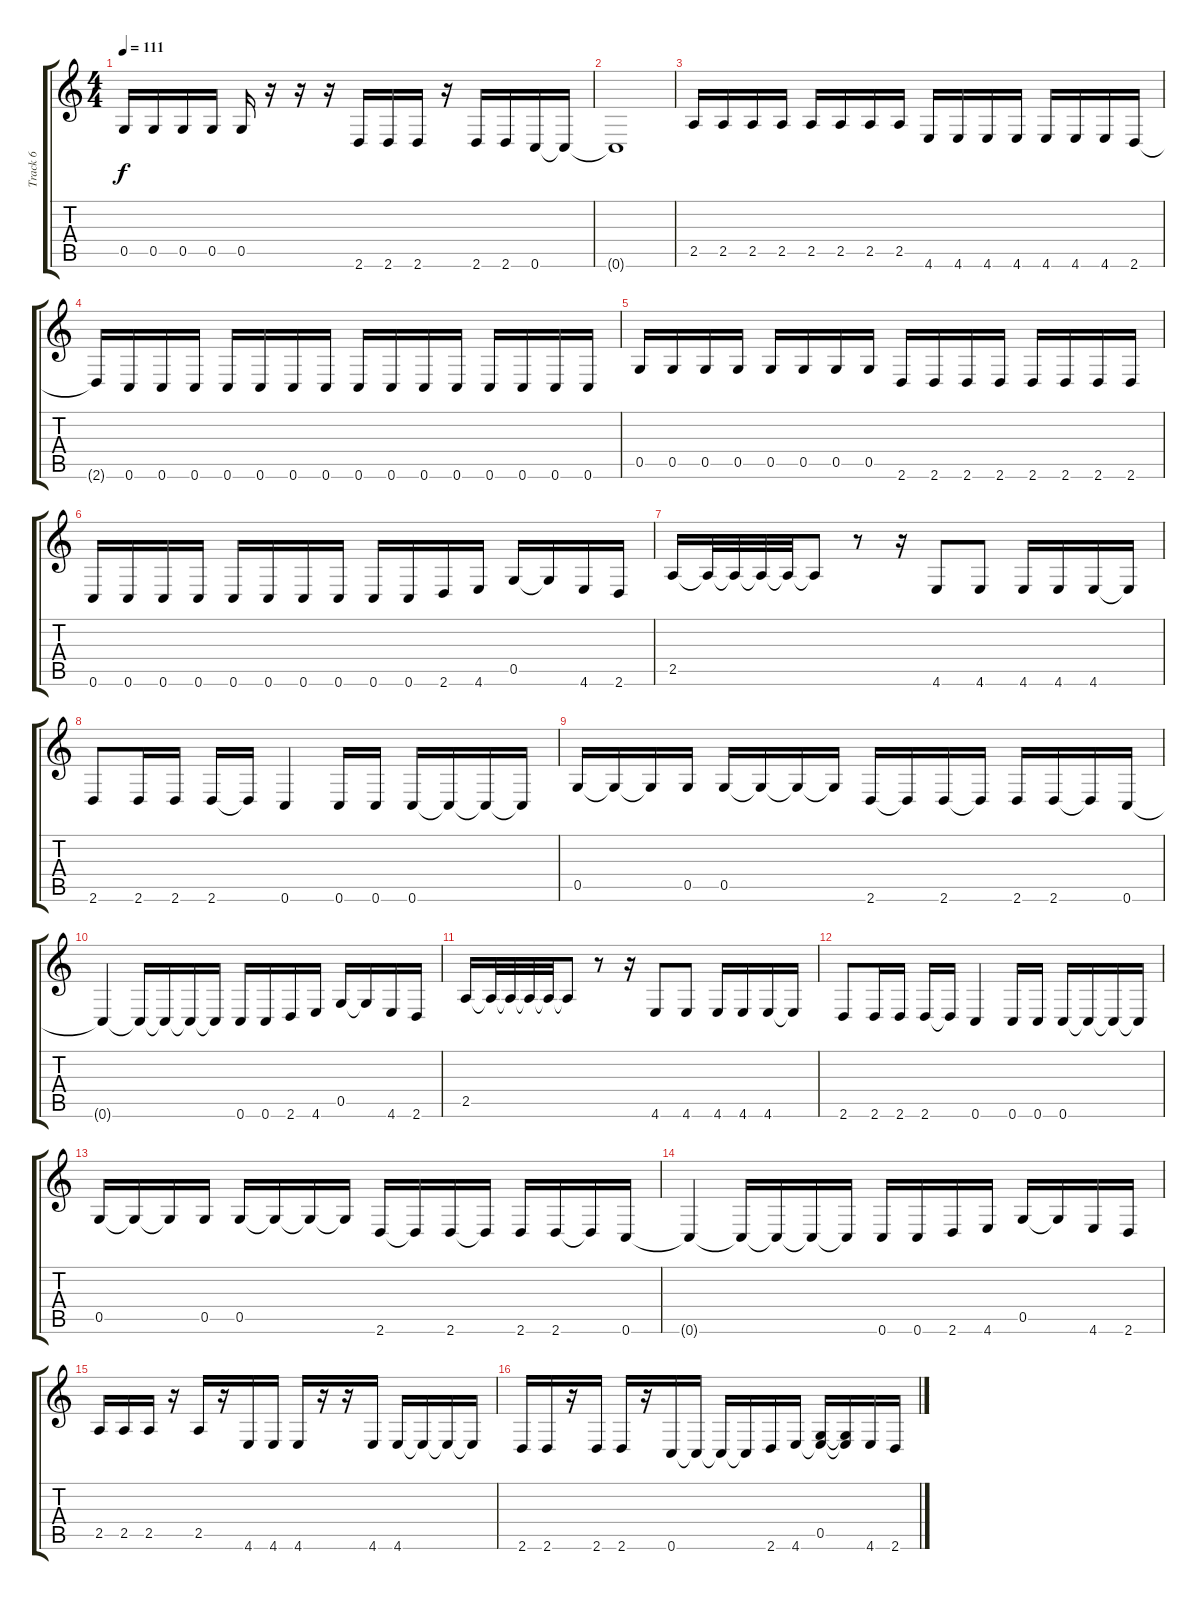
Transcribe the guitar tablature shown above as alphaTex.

\track ("Track 6" "Track 6") {instrument electricbasspick}
\staff {score tabs}
\tuning (D4 A3 F3 C3 G2 C2) {hide}
\ts (4 4)
\tempo 111
\clef g2
\ks c
0.5.16{dy f} 0.5.16 0.5.16 0.5.16 0.5.16 r.16 r.16 r.16 2.6.16 2.6.16 2.6.16 r.16 2.6.16 2.6.16 0.6.16 0.6{t}.16 |
0.6{t}.1 |
2.5.16 2.5.16 2.5.16 2.5.16 2.5.16 2.5.16 2.5.16 2.5.16 4.6.16 4.6.16 4.6.16 4.6.16 4.6.16 4.6.16 4.6.16 2.6.16 |
2.6{t}.16 0.6.16 0.6.16 0.6.16 0.6.16 0.6.16 0.6.16 0.6.16 0.6.16 0.6.16 0.6.16 0.6.16 0.6.16 0.6.16 0.6.16 0.6.16 |
0.5.16 0.5.16 0.5.16 0.5.16 0.5.16 0.5.16 0.5.16 0.5.16 2.6.16 2.6.16 2.6.16 2.6.16 2.6.16 2.6.16 2.6.16 2.6.16 |
0.6.16 0.6.16 0.6.16 0.6.16 0.6.16 0.6.16 0.6.16 0.6.16 0.6.16 0.6.16 2.6.16 4.6.16 0.5.16 0.5{t}.16 4.6.16 2.6.16 |
2.5.16 2.5{t}.32 2.5{t}.32 2.5{t}.32 2.5{t}.32 2.5{t}.8 r.8 r.16 4.6.8 4.6.8 4.6.16 4.6.16 4.6.16 4.6{t}.16 |
2.6.8 2.6.16 2.6.16 2.6.16 2.6{t}.16 0.6.4 0.6.16 0.6.16 0.6.16 0.6{t}.16 0.6{t}.16 0.6{t}.16 |
0.5.16 0.5{t}.16 0.5{t}.16 0.5.16 0.5.16 0.5{t}.16 0.5{t}.16 0.5{t}.16 2.6.16 2.6{t}.16 2.6.16 2.6{t}.16 2.6.16 2.6.16 2.6{t}.16 0.6.16 |
0.6{t}.4 0.6{t}.16 0.6{t}.16 0.6{t}.16 0.6{t}.16 0.6.16 0.6.16 2.6.16 4.6.16 0.5.16 0.5{t}.16 4.6.16 2.6.16 |
2.5.16 2.5{t}.32 2.5{t}.32 2.5{t}.32 2.5{t}.32 2.5{t}.8 r.8 r.16 4.6.8 4.6.8 4.6.16 4.6.16 4.6.16 4.6{t}.16 |
2.6.8 2.6.16 2.6.16 2.6.16 2.6{t}.16 0.6.4 0.6.16 0.6.16 0.6.16 0.6{t}.16 0.6{t}.16 0.6{t}.16 |
0.5.16 0.5{t}.16 0.5{t}.16 0.5.16 0.5.16 0.5{t}.16 0.5{t}.16 0.5{t}.16 2.6.16 2.6{t}.16 2.6.16 2.6{t}.16 2.6.16 2.6.16 2.6{t}.16 0.6.16 |
0.6{t}.4 0.6{t}.16 0.6{t}.16 0.6{t}.16 0.6{t}.16 0.6.16 0.6.16 2.6.16 4.6.16 0.5.16 0.5{t}.16 4.6.16 2.6.16 |
2.5.16 2.5.16 2.5.16 r.16 2.5.16 r.16 4.6.16 4.6.16 4.6.16 r.16 r.16 4.6.16 4.6.16 4.6{t}.16 4.6{t}.16 4.6{t}.16 |
2.6.16 2.6.16 r.16 2.6.16 2.6.16 r.16 0.6.16 0.6{t}.16 0.6{t}.16 0.6{t}.16 2.6.16 4.6.16 (0.5 4.6{t}).16 (0.5{t} 4.6{t}).16 4.6.16 2.6.16
